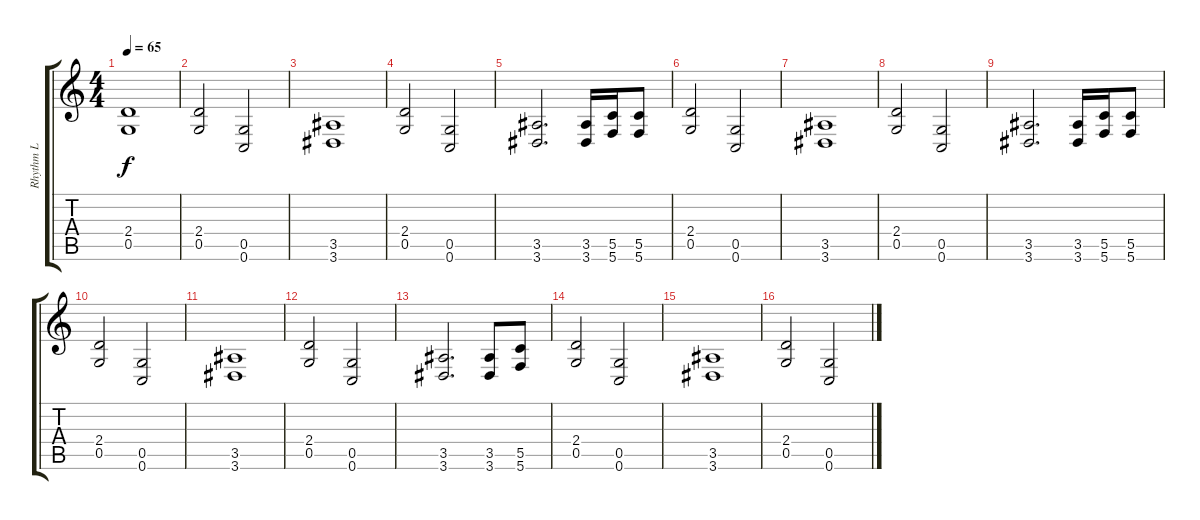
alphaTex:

\track ("Rhythm L" "Rhythm L") {instrument distortionguitar}
\staff {score tabs}
\tuning (D4 A3 F3 C3 G2 C2) {hide}
\ts (4 4)
\tempo 65
\clef g2
\ks c
(2.4{t} 0.5{t}).1{dy f} |
(2.4 0.5).2 (0.5 0.6).2 |
(3.5 3.6).1 |
(2.4 0.5).2 (0.5 0.6).2 |
(3.5 3.6).2{d} (3.5 3.6).16 (5.5 5.6).16 (5.5 5.6).8 |
(2.4 0.5).2 (0.5 0.6).2 |
(3.5 3.6).1 |
(2.4 0.5).2 (0.5 0.6).2 |
(3.5 3.6).2{d} (3.5 3.6).16 (5.5 5.6).16 (5.5 5.6).8 |
(2.4 0.5).2 (0.5 0.6).2 |
(3.5 3.6).1 |
(2.4 0.5).2 (0.5 0.6).2 |
(3.5 3.6).2{d} (3.5 3.6).8 (5.5 5.6).8 |
(2.4 0.5).2 (0.5 0.6).2 |
(3.5 3.6).1 |
(2.4 0.5).2 (0.5 0.6).2
